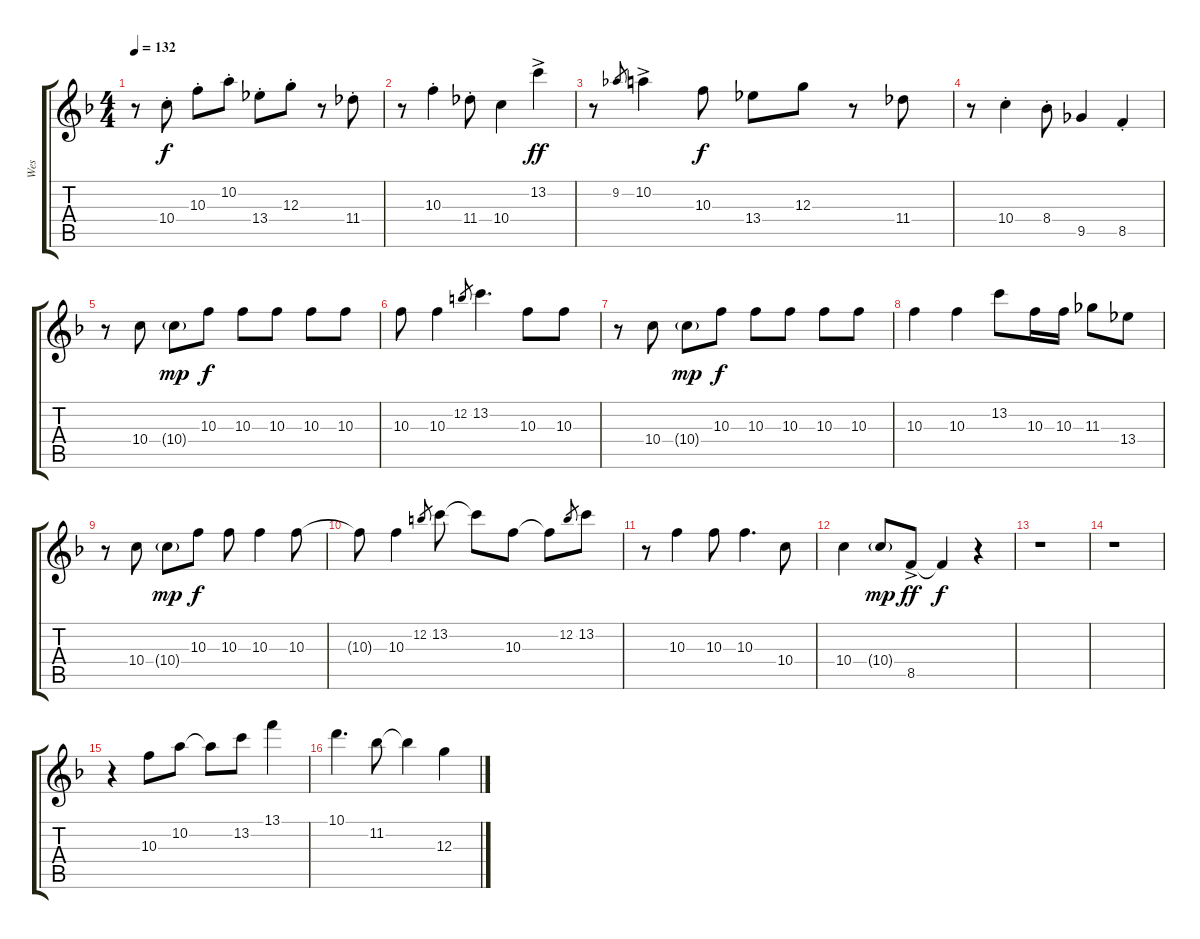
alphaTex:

\track ("Wes" "Wes") {instrument electricguitarjazz}
\staff {score tabs}
\tuning (E4 B3 G3 D3 A2 E2) {hide}
\ts (4 4)
\tempo 132
\clef g2
\ks f
r.8{dy f} 10.4{st}.8 10.3{st}.8 10.2{st}.8 13.4{st}.8 12.3{st}.8 r.8 11.4{st}.8 |
r.8 10.3{st}.4 11.4{st}.8 10.4.4 13.2{ac}.4{dy ff} |
r.8 9.2.8{gr} 10.2{ac}.4 10.3.8{dy f} 13.4.8 12.3.8 r.8 11.4.8 |
r.8 10.4{st}.4 8.4{st}.8 9.5.4 8.5{st}.4 |
r.8 10.4.8 10.4{g}.8{dy mp} 10.3.8{dy f} 10.3.8 10.3.8 10.3.8 10.3.8 |
10.3.8 10.3.4 12.2.8{gr} 13.2.4{d} 10.3.8 10.3.8 |
r.8 10.4.8 10.4{g}.8{dy mp} 10.3.8{dy f} 10.3.8 10.3.8 10.3.8 10.3.8 |
10.3.4 10.3.4 13.2.8 10.3.16 10.3.16 11.3.8 13.4.8 |
r.8 10.4.8 10.4{g}.8{dy mp} 10.3.8{dy f} 10.3.8 10.3.4 10.3.8 |
10.3{t}.8 10.3.4 12.2.8{gr} 13.2.8 13.2{t}.8 10.3.8 10.3{t}.8 12.2.8{gr} 13.2.8 |
r.8 10.3.4 10.3.8 10.3.4{d} 10.4.8 |
10.4.4 10.4{g}.8{dy mp} 8.5{ac}.8{dy ff} 8.5{t}.4{dy f} r.4 |
r.1 |
r.1 |
r.4 10.3.8 10.2.8 10.2{t}.8 13.2.8 13.1.4 |
10.1.4{d} 11.2.8 11.2{t}.4 12.3.4
